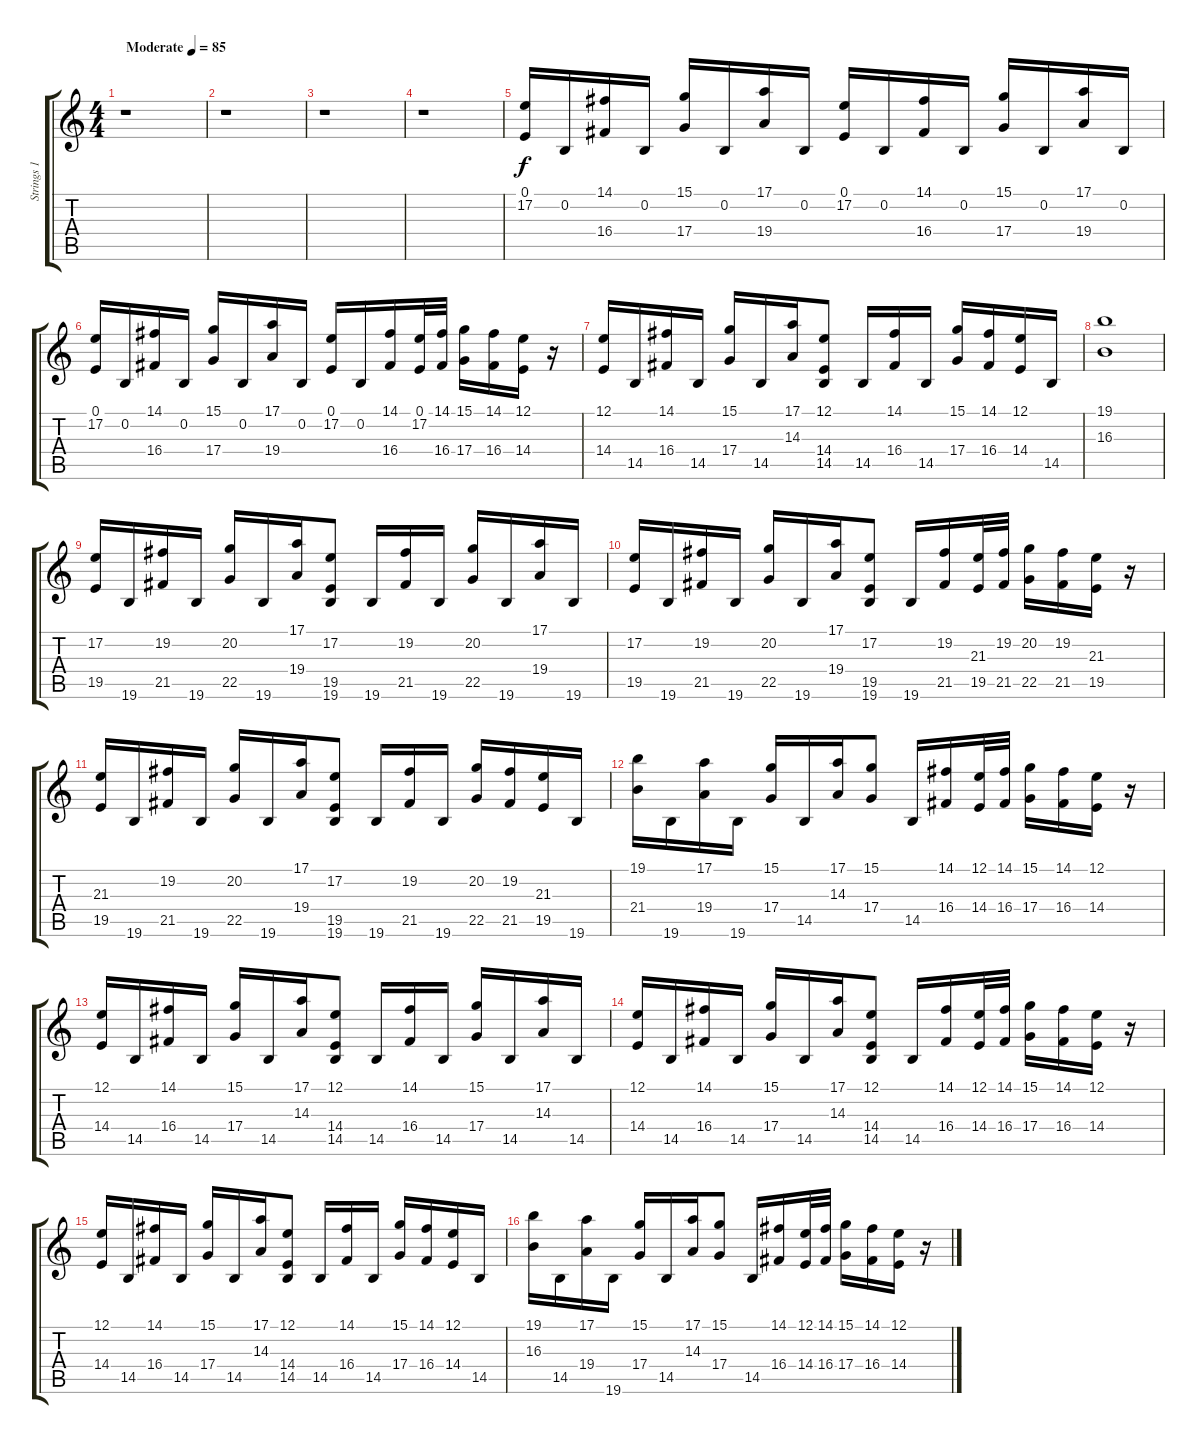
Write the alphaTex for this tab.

\track ("Strings 1" "Strings 1") {instrument stringensemble1}
\staff {score tabs}
\tuning (E4 B3 G3 D3 A2 E2) {hide}
\ts (4 4)
\tempo (85 "Moderate")
\clef g2
\ks c
r.1{dy f instrument stringensemble1} |
r.1 |
r.1 |
r.1 |
(0.1 17.2).16 0.2.16 (14.1 16.4).16 0.2.16 (15.1 17.4).16 0.2.16 (17.1 19.4).16 0.2.16 (0.1 17.2).16 0.2.16 (14.1 16.4).16 0.2.16 (15.1 17.4).16 0.2.16 (17.1 19.4).16 0.2.16 |
(0.1 17.2).16 0.2.16 (14.1 16.4).16 0.2.16 (15.1 17.4).16 0.2.16 (17.1 19.4).16 0.2.16 (0.1 17.2).16 0.2.16 (14.1 16.4).16 (0.1 17.2).32 (14.1 16.4).32 (15.1 17.4).16 (14.1 16.4).16 (12.1 14.4).16 r.16 |
(12.1 14.4).16 14.5.16 (14.1 16.4).16 14.5.16 (15.1 17.4).16 14.5.16 (17.1 14.3).16 (12.1 14.4 14.5).8 14.5.16 (14.1 16.4).16 14.5.16 (15.1 17.4).16 (14.1 16.4).16 (12.1 14.4).16 14.5.16 |
(19.1 16.3).1{instrument stringensemble2} |
(17.2 19.5).16{instrument stringensemble1} 19.6.16 (19.2 21.5).16 19.6.16 (20.2 22.5).16 19.6.16 (17.1 19.4).16 (17.2 19.5 19.6).8 19.6.16 (19.2 21.5).16 19.6.16 (20.2 22.5).16 19.6.16 (17.1 19.4).16 19.6.16 |
(17.2 19.5).16 19.6.16 (19.2 21.5).16 19.6.16 (20.2 22.5).16 19.6.16 (17.1 19.4).16 (17.2 19.5 19.6).8 19.6.16 (19.2 21.5).16 (21.3 19.5).32 (19.2 21.5).32 (20.2 22.5).16 (19.2 21.5).16 (21.3 19.5).16 r.16 |
(21.3 19.5).16 19.6.16 (19.2 21.5).16 19.6.16 (20.2 22.5).16 19.6.16 (17.1 19.4).16 (17.2 19.5 19.6).8 19.6.16 (19.2 21.5).16 19.6.16 (20.2 22.5).16 (19.2 21.5).16 (21.3 19.5).16 19.6.16 |
(19.1 21.4).16 19.6.16 (17.1 19.4).16 19.6.16 (15.1 17.4).16 14.5.16 (17.1 14.3).16 (15.1 17.4).8 14.5.16 (14.1 16.4).16 (12.1 14.4).32 (14.1 16.4).32 (15.1 17.4).16 (14.1 16.4).16 (12.1 14.4).16 r.16 |
(12.1 14.4).16 14.5.16 (14.1 16.4).16 14.5.16 (15.1 17.4).16 14.5.16 (17.1 14.3).16 (12.1 14.4 14.5).8 14.5.16 (14.1 16.4).16 14.5.16 (15.1 17.4).16 14.5.16 (17.1 14.3).16 14.5.16 |
(12.1 14.4).16 14.5.16 (14.1 16.4).16 14.5.16 (15.1 17.4).16 14.5.16 (17.1 14.3).16 (12.1 14.4 14.5).8 14.5.16 (14.1 16.4).16 (12.1 14.4).32 (14.1 16.4).32 (15.1 17.4).16 (14.1 16.4).16 (12.1 14.4).16 r.16 |
(12.1 14.4).16 14.5.16 (14.1 16.4).16 14.5.16 (15.1 17.4).16 14.5.16 (17.1 14.3).16 (12.1 14.4 14.5).8 14.5.16 (14.1 16.4).16 14.5.16 (15.1 17.4).16 (14.1 16.4).16 (12.1 14.4).16 14.5.16 |
(19.1 16.3).16 14.5.16 (17.1 19.4).16 19.6.16 (15.1 17.4).16 14.5.16 (17.1 14.3).16 (15.1 17.4).8 14.5.16 (14.1 16.4).16 (12.1 14.4).32 (14.1 16.4).32 (15.1 17.4).16 (14.1 16.4).16 (12.1 14.4).16 r.16
